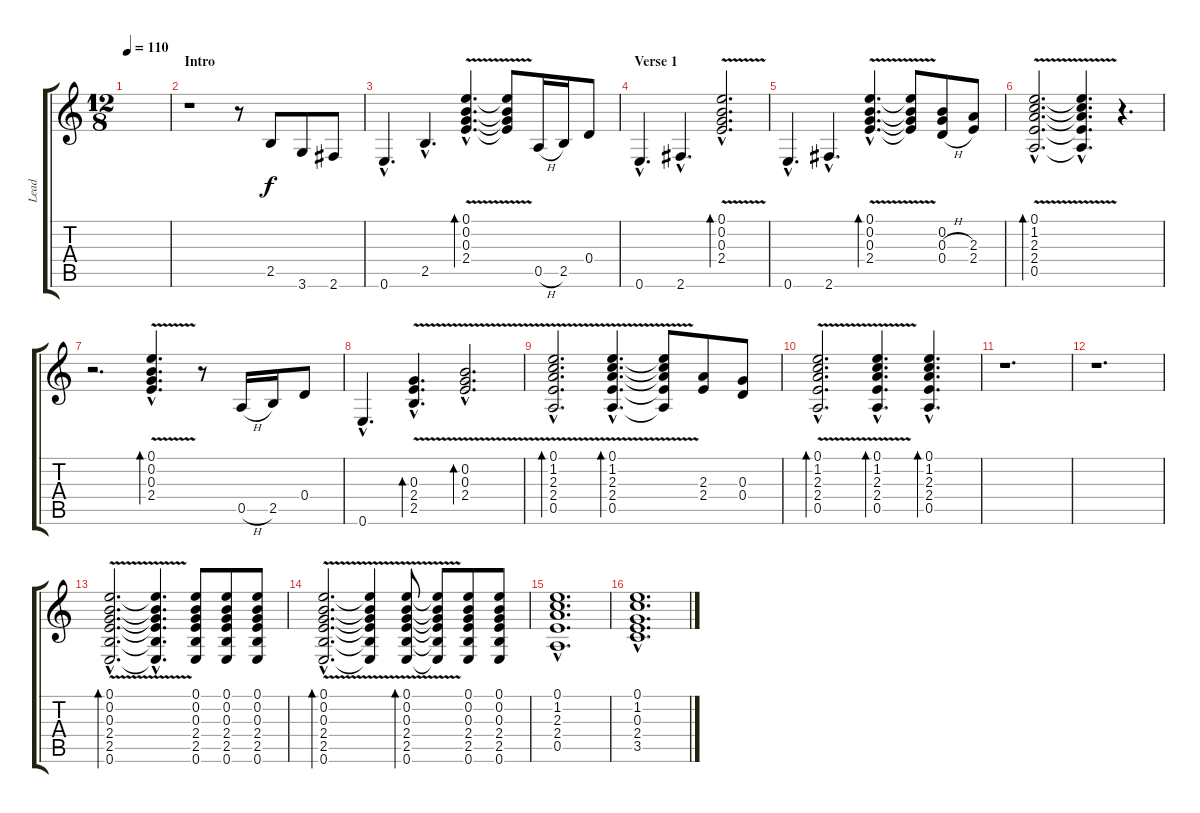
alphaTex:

\track ("Lead" "Lead") {instrument acousticguitarnylon}
\staff {score tabs}
\tuning (E4 B3 G3 D3 A2 E2) {hide}
\ts (12 8)
\tempo 110
\clef g2
\ks c
|
\section ("" "Intro")
r.1 r.8 2.5.8 3.6.8 2.6.8 |
0.6{hac}.4{d} 2.5{hac}.4{d} (0.1{hac} 0.2{hac} 0.3{hac} 2.4{v hac}).4{d bd 240} (0.1{t} 0.2{t} 0.3{t} 2.4{t}).8 0.5{h}.16 2.5.16 0.4.8 |
\section ("" "Verse 1")
0.6{hac}.4{d} 2.6{hac}.4{d} (0.1{v hac} 0.2{hac} 0.3{hac} 2.4{hac}).2{d bd 240} |
0.6{hac}.4{d} 2.6{hac}.4{d} (0.1{v hac} 0.2{hac} 0.3{hac} 2.4{hac}).4{d bd 240} (0.1{t} 0.2{t} 0.3{t} 2.4{t}).8 (0.2 0.3{h} 0.4{h}).8 (2.3 2.4).8 |
(0.1{v hac} 1.2{hac} 2.3{hac} 2.4{hac} 0.5{hac}).2{d bd 240} (0.1{hac t} 1.2{hac t} 2.3{hac t} 2.4{hac t} 0.5{hac t}).4{d} r.4{d} |
r.2{d} (0.1{v hac} 0.2{hac} 0.3{hac} 2.4{hac}).4{d bd 240} r.8 0.5{h}.16 2.5.16 0.4.8 |
0.6{hac}.4{d} (0.3{v hac} 2.4{hac} 2.5{hac}).4{d bd 240} (0.2{v hac} 0.3{hac} 2.4{hac}).2{d bd 240} |
(0.1{v hac} 1.2{hac} 2.3{hac} 2.4{hac} 0.5{hac}).2{d bd 240} (0.1{v hac} 1.2{hac} 2.3{hac} 2.4{hac} 0.5{hac}).4{d bd 240} (0.1{t} 1.2{t} 2.3{t} 2.4{t} 0.5{t}).8 (2.3 2.4).8 (0.3 0.4).8 |
(0.1{v hac} 1.2{hac} 2.3{hac} 2.4{hac} 0.5{hac}).2{d bd 240} (0.1{v hac} 1.2{hac} 2.3{hac} 2.4{hac} 0.5{hac}).4{d bd 240} (0.1{hac} 1.2{hac} 2.3{hac} 2.4{hac} 0.5{hac}).4{d bd 240} |
r.1{d} |
r.1{d} |
(0.1{hac} 0.2{hac} 0.3{hac} 2.4{hac} 2.5{hac} 0.6{v hac}).2{d bd 240} (0.1{hac t} 0.2{hac t} 0.3{hac t} 2.4{hac t} 2.5{hac t} 0.6{hac t}).4{d} (0.1 0.2 0.3 2.4 2.5 0.6).8 (0.1 0.2 0.3 2.4 2.5 0.6).8 (0.1 0.2 0.3 2.4 2.5 0.6).8 |
(0.1{v hac} 0.2{hac} 0.3{hac} 2.4{hac} 2.5{hac} 0.6{hac}).2{d bd 240} (0.1{t} 0.2{t} 0.3{t} 2.4{t} 2.5{t} 0.6{t}).4 (0.1 0.2 0.3 2.4 2.5 0.6{v}).8{bd 240} (0.1{t} 0.2{t} 0.3{t} 2.4{t} 2.5{t} 0.6{t}).8 (0.1 0.2 0.3 2.4 2.5 0.6).8 (0.1 0.2 0.3 2.4 2.5 0.6).8 |
(0.1{hac} 1.2{hac} 2.3{hac} 2.4{hac} 0.5{hac}).1{d} |
(0.1{hac} 1.2{hac} 0.3{hac} 2.4{hac} 3.5{hac}).1{d}
